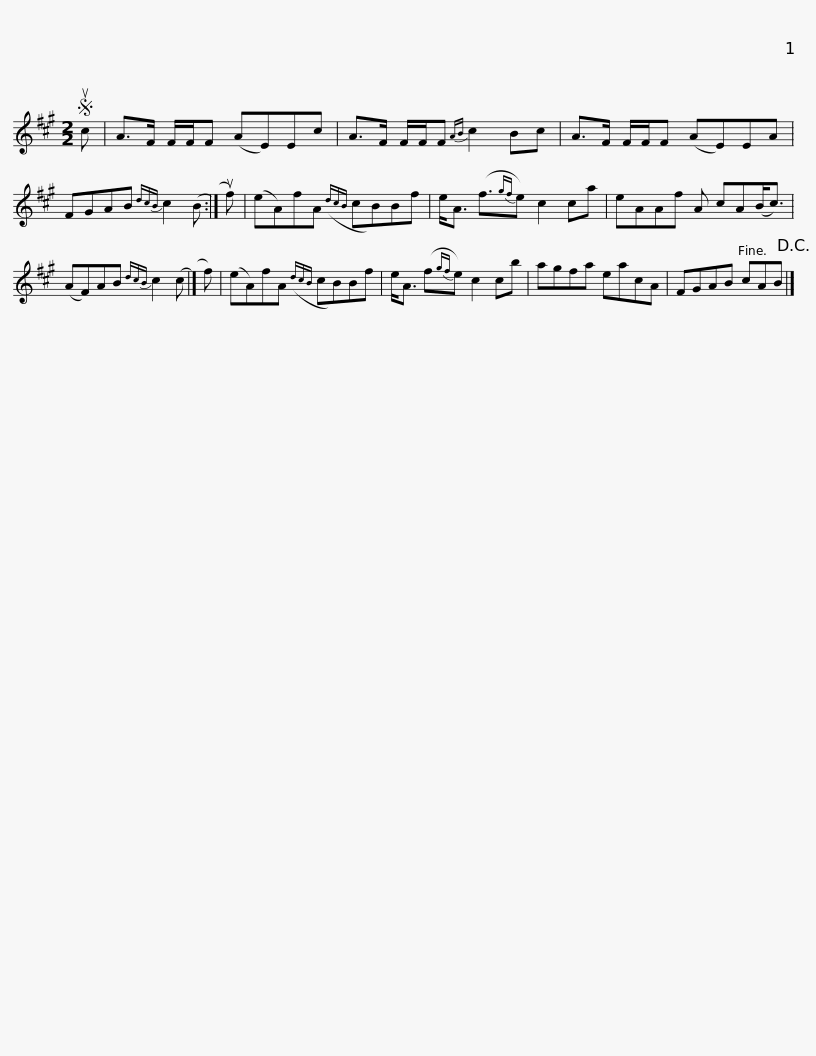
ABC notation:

X:1
L:1/8
M:2/2
I:linebreak $
K:F#min
V:1 treble
V:1
S uc | A>F F/F/F (AE)Ec | A>F F/F/F{AB} c2 Bc | A>F F/F/F (AE)EA | FGAB{dcB} c2 (B :| %5
 uf) |$ (eA)fA({dcB} cB)Bf | e<A (f3/2{gf}e) c2 ca | eAAf A cA(B<c) | (AF)AB{dcB} c2 (c |] %10
 f) |$ (eA)fA({dcB} cB)Bf | e<A (f{gf}e) c2 cb | agfa eacA | FGAB cAB!D.C.! |] %15
